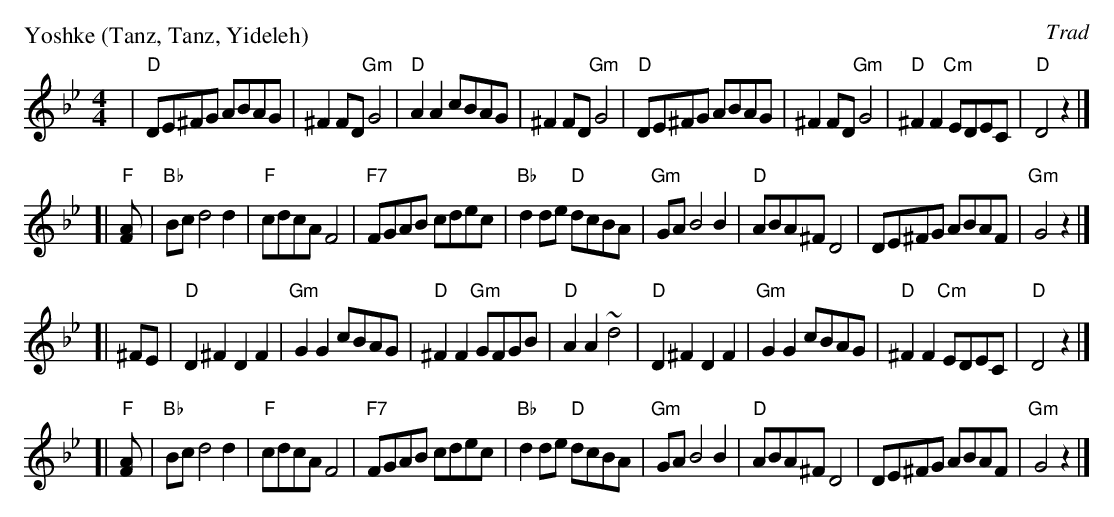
X:1
P: Yoshke (Tanz, Tanz, Yideleh)
O: Trad
M: 4/4
L: 1/8
K: Gm
|  "D"DE^FG ABAG | ^F2FD "Gm"G4 | "D"A2A2 cBAG | ^F2FD "Gm"G4 \
|  "D"DE^FG ABAG | ^F2FD "Gm"G4 | "D"^F2F2 "Cm"EDEC | "D"D4 z2 |]
[| "F"[F2A] \
|  "Bb"Bcd4 d2 | "F"cdcA F4 | "F7"FGAB cdec | "Bb"d2de "D"dcBA \
|  "Gm"GAB4 B2 | "D"ABA^F D4 | DE^FG ABAF | "Gm"G4 z2 |]
[| ^FE \
|  "D"D2^F2 D2F2 | "Gm"G2G2 cBAG | "D"^F2F2 "Gm"GFGB | "D"A2A2 ~d4 \
|  "D"D2^F2 D2F2 | "Gm"G2G2 cBAG | "D"^F2F2 "Cm"EDEC | "D"D4 z2 |]
[| "F"[F2A] \
|  "Bb"Bcd4 d2 | "F"cdcA F4 | "F7"FGAB cdec | "Bb"d2de "D"dcBA \
|  "Gm"GAB4 B2 | "D"ABA^F D4 | DE^FG ABAF | "Gm"G4 z2 |]
